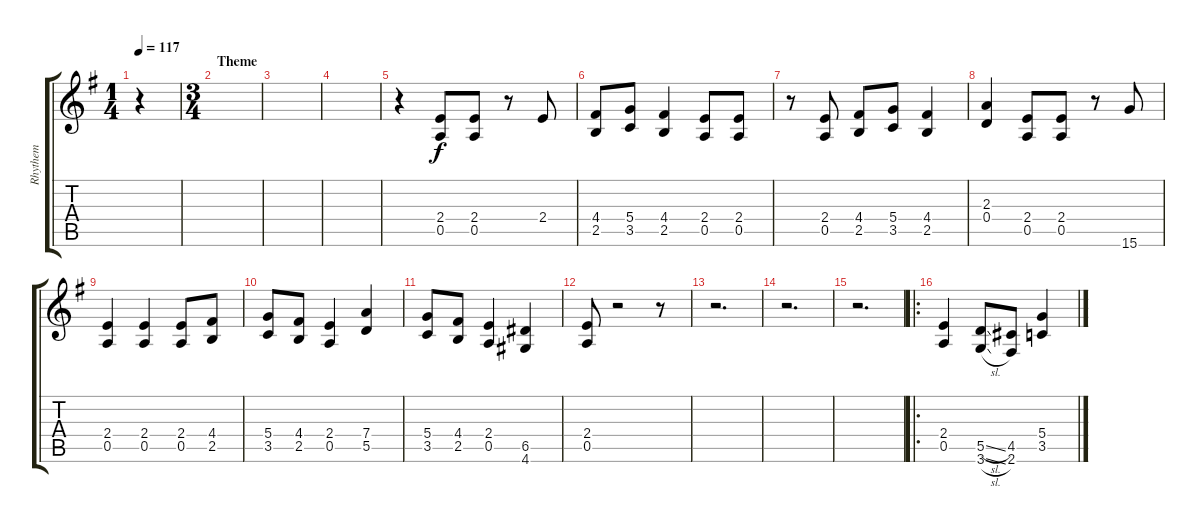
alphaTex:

\track ("Rhythem" "Rhythem") {instrument distortionguitar}
\staff {score tabs}
\tuning (E4 B3 G3 D3 A2 E2) {hide}
\ts (1 4)
\tempo 117
\clef g2
\ks g
r.4{dy f instrument distortionguitar} |
\ts (3 4)
\section ("" "Theme")
|
|
|
r.4 (2.4 0.5).8 (2.4 0.5).8 r.8 2.4.8 |
(4.4 2.5).8 (5.4 3.5).8 (4.4 2.5).4 (2.4 0.5).8 (2.4 0.5).8 |
r.8 (2.4 0.5).8 (4.4 2.5).8 (5.4 3.5).8 (4.4 2.5).4 |
(2.3 0.4).4 (2.4 0.5).8 (2.4 0.5).8 r.8 15.6.8 |
(2.4 0.5).4 (2.4 0.5).4 (2.4 0.5).8 (4.4 2.5).8 |
(5.4 3.5).8 (4.4 2.5).8 (2.4 0.5).4 (7.4 5.5).4 |
(5.4 3.5).8 (4.4 2.5).8 (2.4 0.5).4 (6.5 4.6).4 |
(2.4 0.5).8 r.2 r.8 |
r.2{d} |
r.2{d} |
r.2{d} |
\ro
(2.4 0.5).4 (5.5{sl} 3.6{sl}).8 (4.5 2.6).8 (5.4 3.5).4
